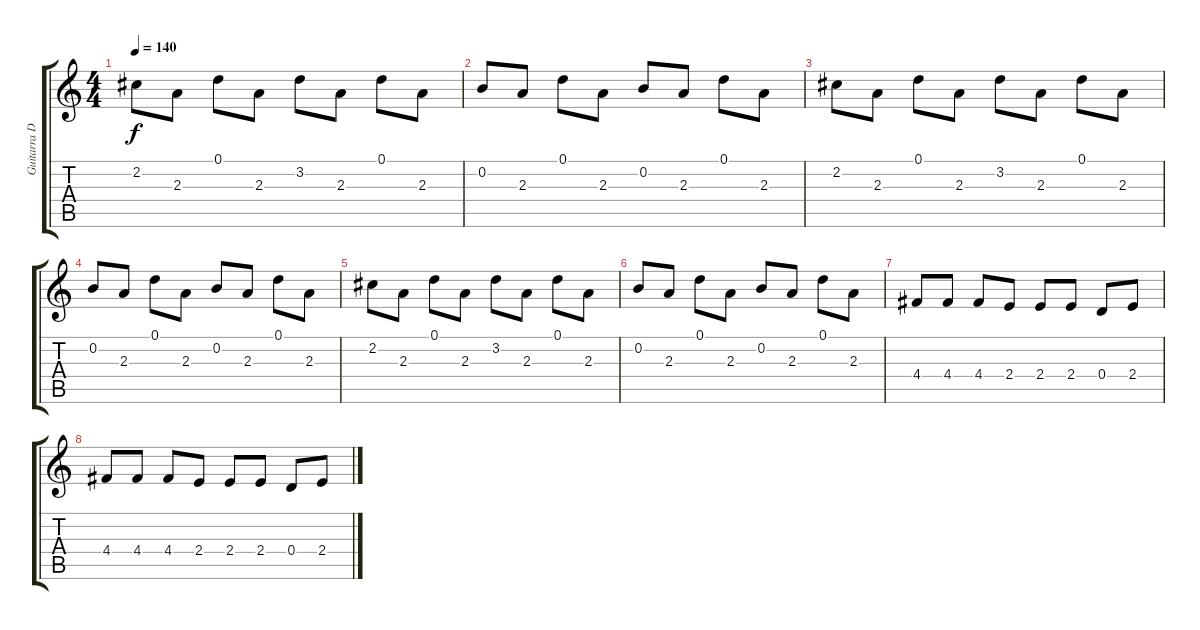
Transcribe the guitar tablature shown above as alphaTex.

\track ("Guitarra Direita" "Guitarra D") {instrument acousticguitarsteel}
\staff {score tabs}
\tuning (D4 B3 G3 D3 A2 E2) {hide}
\ts (4 4)
\tempo 140
\clef g2
\ks c
2.2.8{dy f} 2.3.8 0.1.8 2.3.8 3.2.8 2.3.8 0.1.8 2.3.8 |
0.2.8 2.3.8 0.1.8 2.3.8 0.2.8 2.3.8 0.1.8 2.3.8 |
2.2.8 2.3.8 0.1.8 2.3.8 3.2.8 2.3.8 0.1.8 2.3.8 |
0.2.8 2.3.8 0.1.8 2.3.8 0.2.8 2.3.8 0.1.8 2.3.8 |
2.2.8 2.3.8 0.1.8 2.3.8 3.2.8 2.3.8 0.1.8 2.3.8 |
0.2.8 2.3.8 0.1.8 2.3.8 0.2.8 2.3.8 0.1.8 2.3.8 |
4.4.8 4.4.8 4.4.8 2.4.8 2.4.8 2.4.8 0.4.8 2.4.8 |
4.4.8 4.4.8 4.4.8 2.4.8 2.4.8 2.4.8 0.4.8 2.4.8
